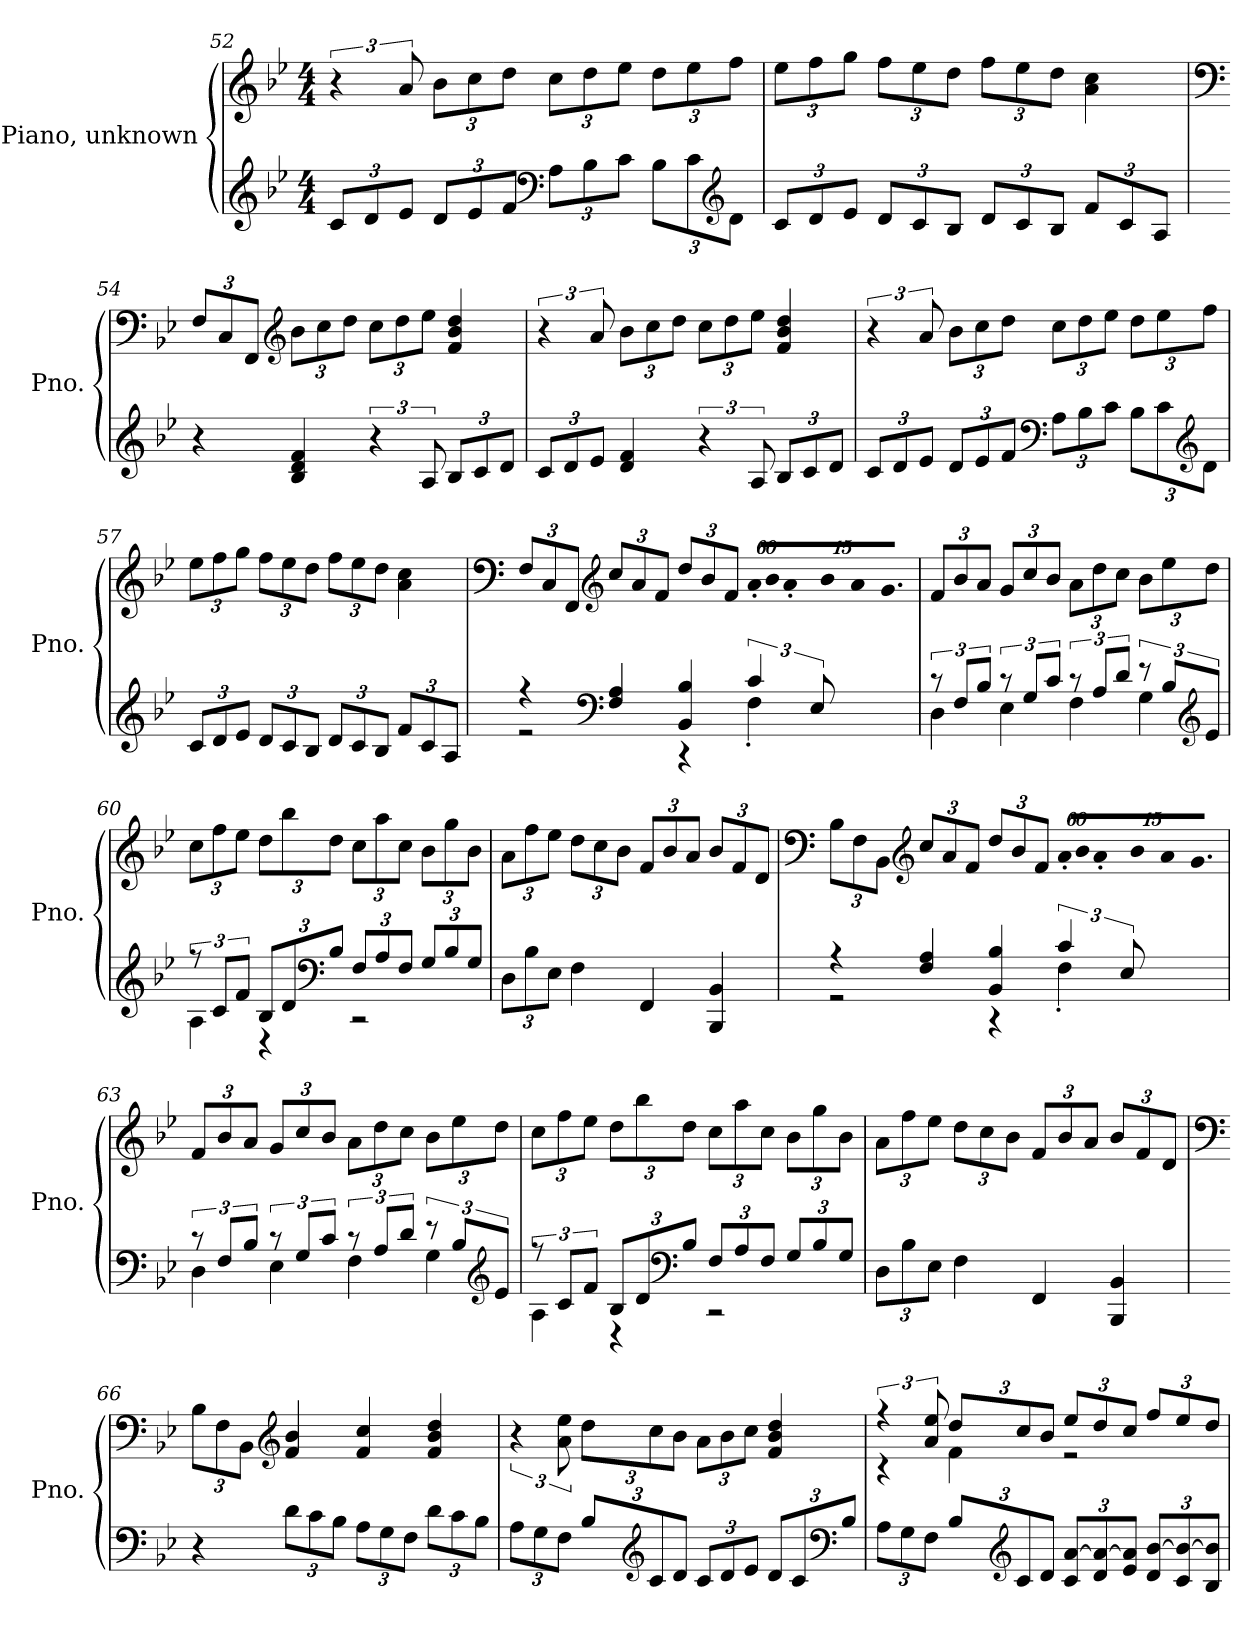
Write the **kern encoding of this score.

**kern	**kern
*part1	*part1
*staff2	*staff1
*I"Piano, unknown	*
*I'Pno.	*
*clefG2	*clefG2
*k[b-e-]	*k[b-e-]
*M4/4	*M4/4
*Xbrackettup	*
=52	=52
12c/L	6r
12d/	.
12e-/J	12a/
*	*Xbrackettup
12d/L	12b-\L
12e-/	12cc\
12f/J	12dd\J
*clefF4	*
12A\L	12cc\L
12B-\	12dd\
12c\J	12ee-\J
12B-\L	12dd\L
12c\	12ee-\
*clefG2	*
12d\J	12ff\J
!!LO:LB:g=z
=53	=53
12c/L	12ee-\L
12d/	12ff\
12e-/J	12gg\J
12d/L	12ff\L
12c/	12ee-\
12B-/J	12dd\J
12d/L	12ff\L
12c/	12ee-\
12B-/J	12dd\J
12f/L	4a\ 4cc\
12c/	.
12A/J	.
=54	=54
*	*clefF4
4r	12F/L
.	12C/
.	12FF/J
*	*clefG2
4B-/ 4d/ 4f/	12b-\L
.	12cc\
.	12dd\J
*brackettup	*
6r	12cc\L
.	12dd\
12A/	12ee-\J
*Xbrackettup	*
12B-/L	4f/ 4b-/ 4dd/
12c/	.
12d/J	.
=55	=55
*	*brackettup
12c/L	6r
12d/	.
12e-/J	12a/
*	*Xbrackettup
4d/ 4f/	12b-\L
.	12cc\
.	12dd\J
*brackettup	*
6r	12cc\L
.	12dd\
12A/	12ee-\J
*Xbrackettup	*
12B-/L	4f/ 4b-/ 4dd/
12c/	.
12d/J	.
!!LO:LB:g=z
=56	=56
*	*brackettup
12c/L	6r
12d/	.
12e-/J	12a/
*	*Xbrackettup
12d/L	12b-\L
12e-/	12cc\
12f/J	12dd\J
*clefF4	*
12A\L	12cc\L
12B-\	12dd\
12c\J	12ee-\J
12B-\L	12dd\L
12c\	12ee-\
*clefG2	*
12d\J	12ff\J
=57	=57
12c/L	12ee-\L
12d/	12ff\
12e-/J	12gg\J
12d/L	12ff\L
12c/	12ee-\
12B-/J	12dd\J
12d/L	12ff\L
12c/	12ee-\
12B-/J	12dd\J
12f/L	4a\ 4cc\
12c/	.
12A/J	.
!!LO:LB:g=z
=58	=58
*	*clefF4
*^	*
4r	2r	12F/L
.	.	12C/
.	.	12FF/J
*clefF4	*	*clefG2
4F/ 4A/	.	12cc/L
.	.	12a/
.	.	12f/J
4BB-/ 4B-/	4r	12dd/L
.	.	12b-/
.	.	12f/J
*brackettup	*	*
!	!	!LO:N:vis=32
6c/	4F'\	1920%53a'/LLL
!	!	!LO:N:vis=32
.	.	1920%53b-/
.	.	1920ryy
!	!	!LO:N:vis=32
.	.	1920%53a'/
!	!	!LO:N:vis=32
.	.	1920%53b-/J
!	!	!LO:N:vis=16
.	.	1920%107a/
12E-/	.	18.g/JJ
=59	=59	=59
12r	4D\	12f/L
12F/L	.	12b-/
12B-/J	.	12a/J
12r	4E-\	12g/L
12G/L	.	12cc/
12c/J	.	12b-/J
12r	4F\	12a\L
12A/L	.	12dd\
12d/J	.	12cc\J
12r	4G\	12b-\L
12B-/L	.	12ee-\
*clefG2	*	*
12e-/J	.	12dd\J
=60	=60	=60
12r	4A\	12cc\L
12c/L	.	12ff\
12f/J	.	12ee-\J
*Xbrackettup	*	*
12B-/L	4r	12dd\L
12d/	.	12bb-\
*clefF4	*	*
12B-/J	.	12dd\J
12F/L	2r	12cc\L
12A/	.	12aa\
12F/J	.	12cc\J
12G/L	.	12b-\L
12B-/	.	12gg\
12G/J	.	12b-\J
*v	*v	*
!!LO:LB:g=z
=61	=61
12D\L	12a\L
12B-\	12ff\
12E-\J	12ee-\J
4F\	12dd\L
.	12cc\
.	12b-\J
4FF/	12f/L
.	12b-/
.	12a/J
4BBB-/ 4BB-/	12b-/L
.	12f/
.	12d/J
=62	=62
*	*clefF4
*^	*
4r	2r	12B-\L
.	.	12F\
.	.	12BB-\J
*	*	*clefG2
4F/ 4A/	.	12cc/L
.	.	12a/
.	.	12f/J
4BB-/ 4B-/	4r	12dd/L
.	.	12b-/
.	.	12f/J
*brackettup	*	*
!	!	!LO:N:vis=32
6c/	4F'\	1920%53a'/LLL
!	!	!LO:N:vis=32
.	.	1920%53b-/
.	.	1920ryy
!	!	!LO:N:vis=32
.	.	1920%53a'/
!	!	!LO:N:vis=32
.	.	1920%53b-/J
!	!	!LO:N:vis=16
.	.	1920%107a/
12E-/	.	18.g/JJ
=63	=63	=63
12r	4D\	12f/L
12F/L	.	12b-/
12B-/J	.	12a/J
12r	4E-\	12g/L
12G/L	.	12cc/
12c/J	.	12b-/J
12r	4F\	12a\L
12A/L	.	12dd\
12d/J	.	12cc\J
12r	4G\	12b-\L
12B-/L	.	12ee-\
*clefG2	*	*
12e-/J	.	12dd\J
!!LO:PB:g=z
=64	=64	=64
12r	4A\	12cc\L
12c/L	.	12ff\
12f/J	.	12ee-\J
*Xbrackettup	*	*
12B-/L	4r	12dd\L
12d/	.	12bb-\
*clefF4	*	*
12B-/J	.	12dd\J
12F/L	2r	12cc\L
12A/	.	12aa\
12F/J	.	12cc\J
12G/L	.	12b-\L
12B-/	.	12gg\
12G/J	.	12b-\J
*v	*v	*
=65	=65
12D\L	12a\L
12B-\	12ff\
12E-\J	12ee-\J
4F\	12dd\L
.	12cc\
.	12b-\J
4FF/	12f/L
.	12b-/
.	12a/J
4BBB-/ 4BB-/	12b-/L
.	12f/
.	12d/J
=66	=66
*	*clefF4
4r	12B-\L
.	12F\
.	12BB-\J
*	*clefG2
12d\L	4f/ 4b-/
12c\	.
12B-\J	.
12A\L	4f/ 4cc/
12G\	.
12F\J	.
12d\L	4f/ 4b-/ 4dd/
12c\	.
12B-\J	.
!!LO:LB:g=z
=67	=67
*	*brackettup
12A\L	6r
12G\	.
12F\J	12a\ 12ee-\
*	*Xbrackettup
12B-/L	12dd\L
*clefG2	*
12c/	12cc\
12d/J	12b-\J
12c/L	12a\L
12d/	12b-\
12e-/J	12cc\J
12d/L	4f/ 4b-/ 4dd/
12c/	.
*clefF4	*
12B-/J	.
=68	=68
*	*brackettup
*	*^
12A\L	6r	4r
12G\	.	.
12F\J	12a/ 12ee-/	.
*	*Xbrackettup	*
12B-/L	12dd/L	4f\
*clefG2	*	*
12c/	12cc/	.
12d/J	12b-/J	.
12c/ [12a/L	12ee-/L	2r
12d/ 12a/_	12dd/	.
12e-/ 12a/]J	12cc/J	.
12d/ [12b-/L	12ff/L	.
12c/ 12b-/_	12ee-/	.
12B-/ 12b-/]J	12dd/J	.
*	*v	*v
=	=
*-	*-
